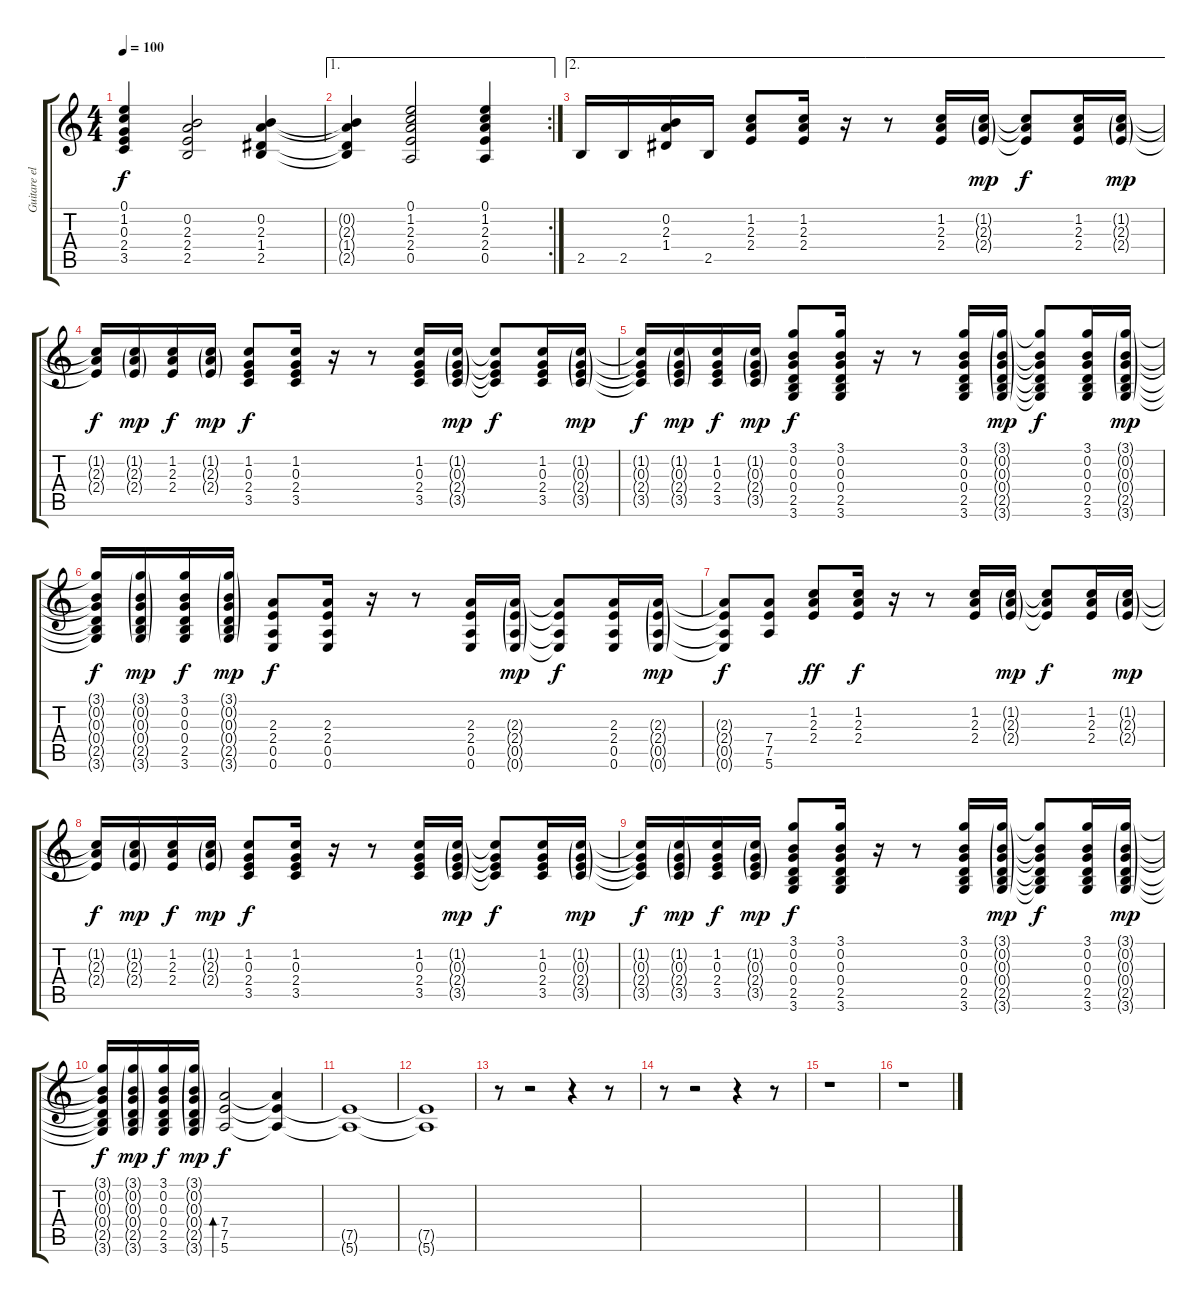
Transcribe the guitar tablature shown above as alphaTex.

\track ("Guitare electrique" "Guitare el") {instrument overdrivenguitar}
\staff {score tabs}
\tuning (E4 B3 G3 D3 A2 E2) {hide}
\ts (4 4)
\tempo 100
\clef g2
\ks c
(0.1{t} 1.2{t} 0.3{t} 2.4{t} 3.5{t}).4{dy f} (0.2 2.3 2.4 2.5).2 (0.2 2.3 1.4 2.5).4 |
\ae 1
\rc 2
(0.2{t} 2.3{t} 1.4{t} 2.5{t}).4 (0.1 1.2 2.3 2.4 0.5).2 (0.1 1.2 2.3 2.4 0.5).4 |
\ae 2
2.5.16 2.5.16 (0.2 2.3 1.4).16 2.5.16 (1.2 2.3 2.4).8 (1.2 2.3 2.4).16 r.16 r.8 (1.2 2.3 2.4).16 (1.2{g} 2.3{g} 2.4{g}).16{dy mp} (1.2{t} 2.3{t} 2.4{t}).8{dy f} (1.2 2.3 2.4).16 (1.2{g} 2.3{g} 2.4{g}).16{dy mp} |
(1.2{t} 2.3{t} 2.4{t}).16{dy f} (1.2{g} 2.3{g} 2.4{g}).16{dy mp} (1.2 2.3 2.4).16{dy f} (1.2{g} 2.3{g} 2.4{g}).16{dy mp} (1.2 0.3 2.4 3.5).8{dy f} (1.2 0.3 2.4 3.5).16 r.16 r.8 (1.2 0.3 2.4 3.5).16 (1.2{g} 0.3{g} 2.4{g} 3.5{g}).16{dy mp} (1.2{t} 0.3{t} 2.4{t} 3.5{t}).8{dy f} (1.2 0.3 2.4 3.5).16 (1.2{g} 0.3{g} 2.4{g} 3.5{g}).16{dy mp} |
(1.2{t} 0.3{t} 2.4{t} 3.5{t}).16{dy f} (1.2{g} 0.3{g} 2.4{g} 3.5{g}).16{dy mp} (1.2 0.3 2.4 3.5).16{dy f} (1.2{g} 0.3{g} 2.4{g} 3.5{g}).16{dy mp} (3.1 0.2 0.3 0.4 2.5 3.6).8{dy f} (3.1 0.2 0.3 0.4 2.5 3.6).16 r.16 r.8 (3.1 0.2 0.3 0.4 2.5 3.6).16 (3.1{g} 0.2{g} 0.3{g} 0.4{g} 2.5{g} 3.6{g}).16{dy mp} (3.1{t} 0.2{t} 0.3{t} 0.4{t} 2.5{t} 3.6{t}).8{dy f} (3.1 0.2 0.3 0.4 2.5 3.6).16 (3.1{g} 0.2{g} 0.3{g} 0.4{g} 2.5{g} 3.6{g}).16{dy mp} |
(3.1{t} 0.2{t} 0.3{t} 0.4{t} 2.5{t} 3.6{t}).16{dy f} (3.1{g} 0.2{g} 0.3{g} 0.4{g} 2.5{g} 3.6{g}).16{dy mp} (3.1 0.2 0.3 0.4 2.5 3.6).16{dy f} (3.1{g} 0.2{g} 0.3{g} 0.4{g} 2.5{g} 3.6{g}).16{dy mp} (2.3 2.4 0.5 0.6).8{dy f} (2.3 2.4 0.5 0.6).16 r.16 r.8 (2.3 2.4 0.5 0.6).16 (2.3{g} 2.4{g} 0.5{g} 0.6{g}).16{dy mp} (2.3{t} 2.4{t} 0.5{t} 0.6{t}).8{dy f} (2.3 2.4 0.5 0.6).16 (2.3{g} 2.4{g} 0.5{g} 0.6{g}).16{dy mp} |
(2.3{t} 2.4{t} 0.5{t} 0.6{t}).8{dy f} (7.4 7.5 5.6).8 (1.2 2.3 2.4).8{dy ff} (1.2 2.3 2.4).16{dy f} r.16 r.8 (1.2 2.3 2.4).16 (1.2{g} 2.3{g} 2.4{g}).16{dy mp} (1.2{t} 2.3{t} 2.4{t}).8{dy f} (1.2 2.3 2.4).16 (1.2{g} 2.3{g} 2.4{g}).16{dy mp} |
(1.2{t} 2.3{t} 2.4{t}).16{dy f} (1.2{g} 2.3{g} 2.4{g}).16{dy mp} (1.2 2.3 2.4).16{dy f} (1.2{g} 2.3{g} 2.4{g}).16{dy mp} (1.2 0.3 2.4 3.5).8{dy f} (1.2 0.3 2.4 3.5).16 r.16 r.8 (1.2 0.3 2.4 3.5).16 (1.2{g} 0.3{g} 2.4{g} 3.5{g}).16{dy mp} (1.2{t} 0.3{t} 2.4{t} 3.5{t}).8{dy f} (1.2 0.3 2.4 3.5).16 (1.2{g} 0.3{g} 2.4{g} 3.5{g}).16{dy mp} |
(1.2{t} 0.3{t} 2.4{t} 3.5{t}).16{dy f} (1.2{g} 0.3{g} 2.4{g} 3.5{g}).16{dy mp} (1.2 0.3 2.4 3.5).16{dy f} (1.2{g} 0.3{g} 2.4{g} 3.5{g}).16{dy mp} (3.1 0.2 0.3 0.4 2.5 3.6).8{dy f} (3.1 0.2 0.3 0.4 2.5 3.6).16 r.16 r.8 (3.1 0.2 0.3 0.4 2.5 3.6).16 (3.1{g} 0.2{g} 0.3{g} 0.4{g} 2.5{g} 3.6{g}).16{dy mp} (3.1{t} 0.2{t} 0.3{t} 0.4{t} 2.5{t} 3.6{t}).8{dy f} (3.1 0.2 0.3 0.4 2.5 3.6).16 (3.1{g} 0.2{g} 0.3{g} 0.4{g} 2.5{g} 3.6{g}).16{dy mp} |
(3.1{t} 0.2{t} 0.3{t} 0.4{t} 2.5{t} 3.6{t}).16{dy f} (3.1{g} 0.2{g} 0.3{g} 0.4{g} 2.5{g} 3.6{g}).16{dy mp} (3.1 0.2 0.3 0.4 2.5 3.6).16{dy f} (3.1{g} 0.2{g} 0.3{g} 0.4{g} 2.5{g} 3.6{g}).16{dy mp} (7.4 7.5 5.6).2{bd 60 dy f} (7.4{t} 7.5{t} 5.6{t}).4 |
(7.5{t} 5.6{t}).1 |
(7.5{t} 5.6{t}).1 |
r.8 r.2 r.4 r.8 |
r.8 r.2 r.4 r.8 |
r.1 |
r.1
